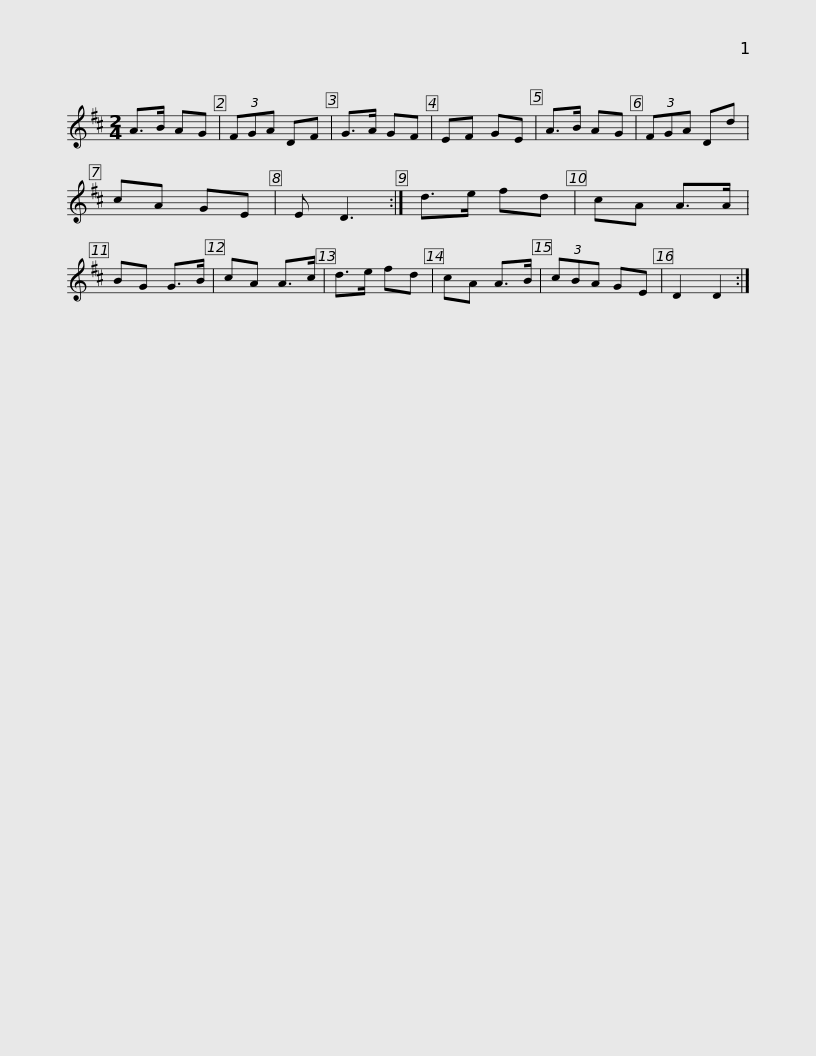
X:1
L:1/8
M:2/4
I:linebreak $
K:D
V:1 treble
V:1
 A>B AG | (3FGA DF | G>A GF | EF GE | A>B AG | %5
 (3FGA Dd | cA GE | E D3 :| d>e fd | cA A>A |$ %10
 BG G>B | cA A>c | d>e fd | cA A>B | (3cBA GE | %15
 D2 D2 :| %16
